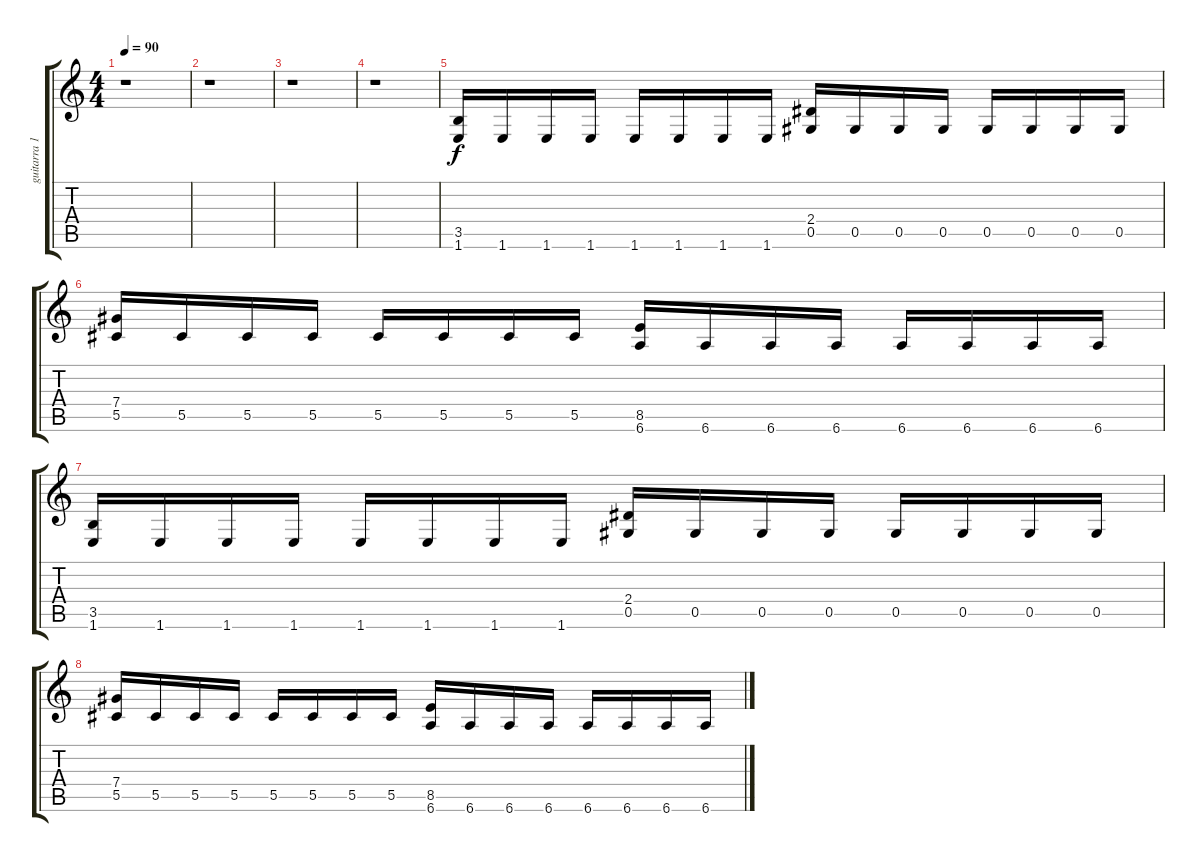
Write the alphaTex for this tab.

\track ("guitarra 1" "guitarra 1") {instrument distortionguitar}
\staff {score tabs}
\tuning (Eb4 Bb3 Gb3 Db3 Ab2 Eb2) {hide}
\ts (4 4)
\tempo 90
\clef g2
\ks c
r.1{dy f} |
r.1 |
r.1 |
r.1 |
(3.5 1.6).16 1.6.16 1.6.16 1.6.16 1.6.16 1.6.16 1.6.16 1.6.16 (2.4 0.5).16 0.5.16 0.5.16 0.5.16 0.5.16 0.5.16 0.5.16 0.5.16 |
(7.4 5.5).16 5.5.16 5.5.16 5.5.16 5.5.16 5.5.16 5.5.16 5.5.16 (8.5 6.6).16 6.6.16 6.6.16 6.6.16 6.6.16 6.6.16 6.6.16 6.6.16 |
(3.5 1.6).16 1.6.16 1.6.16 1.6.16 1.6.16 1.6.16 1.6.16 1.6.16 (2.4 0.5).16 0.5.16 0.5.16 0.5.16 0.5.16 0.5.16 0.5.16 0.5.16 |
(7.4 5.5).16 5.5.16 5.5.16 5.5.16 5.5.16 5.5.16 5.5.16 5.5.16 (8.5 6.6).16 6.6.16 6.6.16 6.6.16 6.6.16 6.6.16 6.6.16 6.6.16
